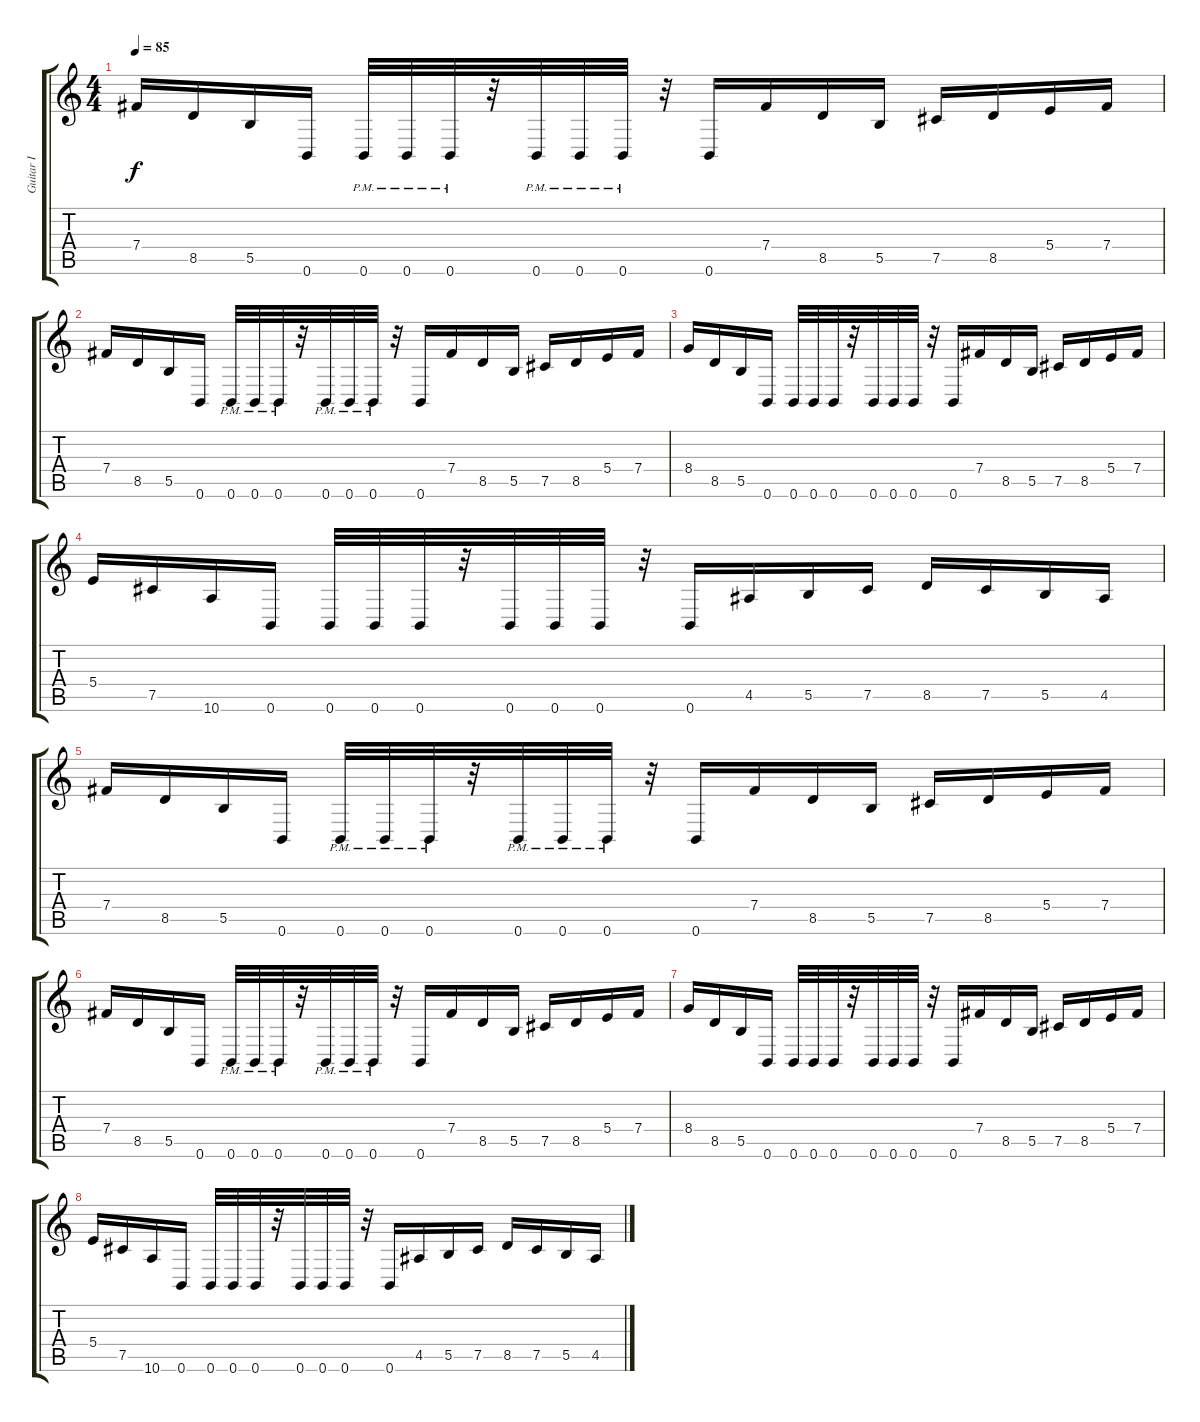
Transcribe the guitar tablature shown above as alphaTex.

\track ("Guitar I" "Guitar I") {instrument distortionguitar}
\staff {score tabs}
\tuning (Db4 Ab3 E3 B2 Gb2 B1) {hide}
\ts (4 4)
\tempo 85
\clef g2
\ks c
7.4.16{dy f} 8.5.16 5.5.16 0.6.16 0.6{pm}.32 0.6{pm}.32 0.6{pm}.32 r.32 0.6{pm}.32 0.6{pm}.32 0.6{pm}.32 r.32 0.6.16 7.4.16 8.5.16 5.5.16 7.5.16 8.5.16 5.4.16 7.4.16 |
7.4.16 8.5.16 5.5.16 0.6.16 0.6{pm}.32 0.6{pm}.32 0.6{pm}.32 r.32 0.6{pm}.32 0.6{pm}.32 0.6{pm}.32 r.32 0.6.16 7.4.16 8.5.16 5.5.16 7.5.16 8.5.16 5.4.16 7.4.16 |
8.4.16 8.5.16 5.5.16 0.6.16 0.6.32 0.6.32 0.6.32 r.32 0.6.32 0.6.32 0.6.32 r.32 0.6.16 7.4.16 8.5.16 5.5.16 7.5.16 8.5.16 5.4.16 7.4.16 |
5.4.16 7.5.16 10.6.16 0.6.16 0.6.32 0.6.32 0.6.32 r.32 0.6.32 0.6.32 0.6.32 r.32 0.6.16 4.5.16 5.5.16 7.5.16 8.5.16 7.5.16 5.5.16 4.5.16 |
7.4.16 8.5.16 5.5.16 0.6.16 0.6{pm}.32 0.6{pm}.32 0.6{pm}.32 r.32 0.6{pm}.32 0.6{pm}.32 0.6{pm}.32 r.32 0.6.16 7.4.16 8.5.16 5.5.16 7.5.16 8.5.16 5.4.16 7.4.16 |
7.4.16 8.5.16 5.5.16 0.6.16 0.6{pm}.32 0.6{pm}.32 0.6{pm}.32 r.32 0.6{pm}.32 0.6{pm}.32 0.6{pm}.32 r.32 0.6.16 7.4.16 8.5.16 5.5.16 7.5.16 8.5.16 5.4.16 7.4.16 |
8.4.16 8.5.16 5.5.16 0.6.16 0.6.32 0.6.32 0.6.32 r.32 0.6.32 0.6.32 0.6.32 r.32 0.6.16 7.4.16 8.5.16 5.5.16 7.5.16 8.5.16 5.4.16 7.4.16 |
5.4.16 7.5.16 10.6.16 0.6.16 0.6.32 0.6.32 0.6.32 r.32 0.6.32 0.6.32 0.6.32 r.32 0.6.16 4.5.16 5.5.16 7.5.16 8.5.16 7.5.16 5.5.16 4.5.16
